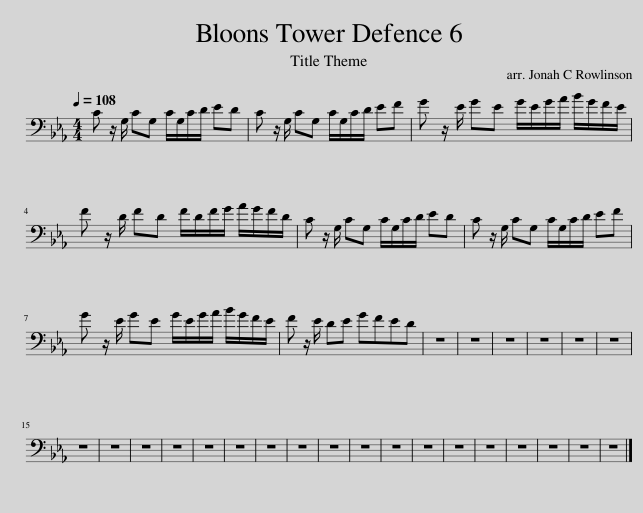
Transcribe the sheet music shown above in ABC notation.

X:1
L:1/8
Q:1/4=108
M:4/4
I:linebreak $
K:Eb
V:1 bass
V:1
 C z/ G,/ CG, C/G,/C/D/ ED | C z/ G,/ CG, C/G,/C/D/ EF | G z/ E/ GE G/E/G/A/ B/G/F/E/ |$ F z/ D/ FD F/D/F/G/ A/G/F/D/ | C z/ G,/ CG, C/G,/C/D/ ED | %5
 C z/ G,/ CG, C/G,/C/D/ EF |$ G z/ E/ GE G/E/G/A/ B/G/F/E/ | F z/ E/ DE GFED | z8 | z8 | %10
 z8 | z8 | z8 | z8 |$ z8 | %15
 z8 | z8 | z8 | z8 | z8 | %20
 z8 | z8 | z8 | z8 | z8 | %25
 z8 | z8 | z8 | z8 | z8 | %30
 z8 | z8 |] %32
